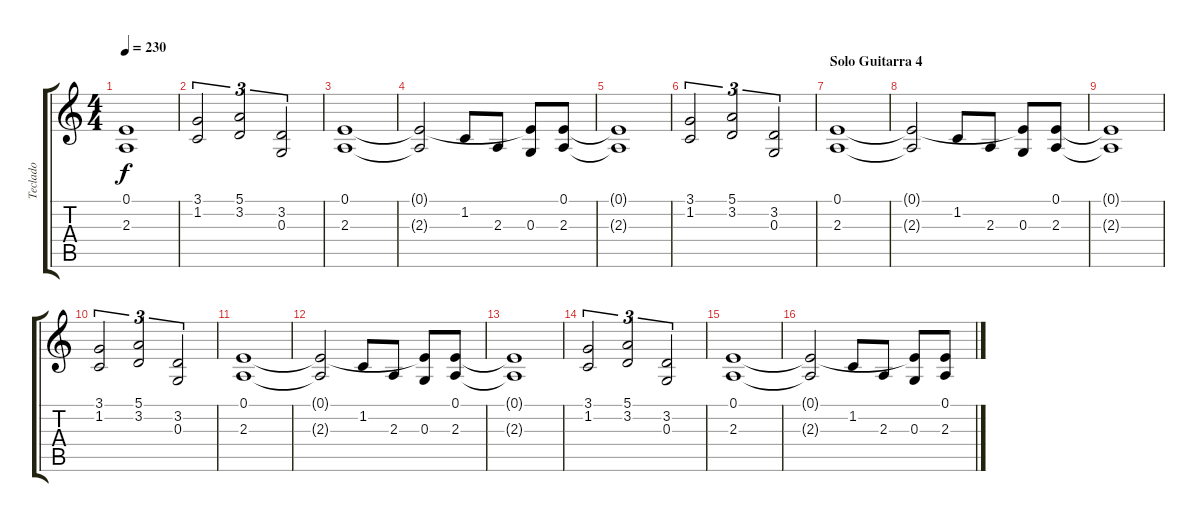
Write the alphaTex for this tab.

\track ("Teclado" "Teclado") {instrument drawbarorgan}
\staff {score tabs}
\tuning (E4 B3 G3 D3 A2 E2) {hide}
\ts (4 4)
\tempo 230
\clef g2
\ks c
(0.1{t} 2.3{t}).1{dy f} |
(3.1 1.2).2{tu (3 2)} (5.1 3.2).2{tu (3 2)} (3.2 0.3).2{tu (3 2)} |
(0.1 2.3).1 |
(0.1{t} 2.3{t}).2 1.2.8 2.3.8 (0.1{t} 0.3).8 (0.1 2.3).8 |
(0.1{t} 2.3{t}).1 |
(3.1 1.2).2{tu (3 2)} (5.1 3.2).2{tu (3 2)} (3.2 0.3).2{tu (3 2)} |
\section ("" "Solo Guitarra 4")
(0.1 2.3).1 |
(0.1{t} 2.3{t}).2 1.2.8 2.3.8 (0.1{t} 0.3).8 (0.1 2.3).8 |
(0.1{t} 2.3{t}).1 |
(3.1 1.2).2{tu (3 2)} (5.1 3.2).2{tu (3 2)} (3.2 0.3).2{tu (3 2)} |
(0.1 2.3).1 |
(0.1{t} 2.3{t}).2 1.2.8 2.3.8 (0.1{t} 0.3).8 (0.1 2.3).8 |
(0.1{t} 2.3{t}).1 |
(3.1 1.2).2{tu (3 2)} (5.1 3.2).2{tu (3 2)} (3.2 0.3).2{tu (3 2)} |
(0.1 2.3).1 |
(0.1{t} 2.3{t}).2 1.2.8 2.3.8 (0.1{t} 0.3).8 (0.1 2.3).8
